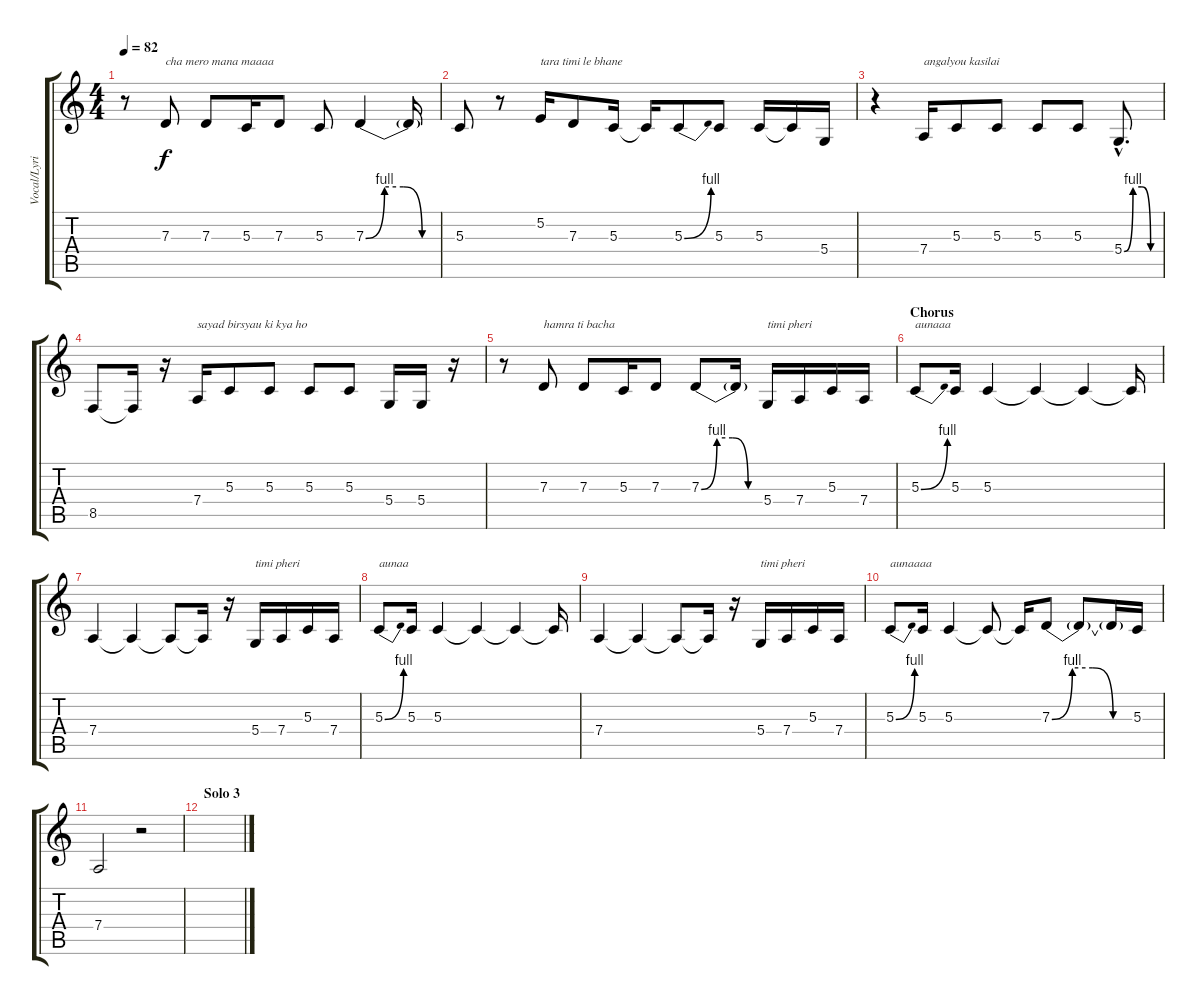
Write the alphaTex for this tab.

\track ("Vocal/Lyrics" "Vocal/Lyri") {instrument flute}
\staff {score tabs}
\tuning (E4 B3 G3 D3 A2 E2) {hide}
\ts (4 4)
\tempo 82
\clef g2
\ks c
r.8{dy f} 7.3.8{txt "cha mero mana maaaa"} 7.3.8 5.3.16 7.3.8 5.3.8 7.3{be (custom 0 0 15 4 30 4 45 0 60 0)}.4 7.3{t}.16 |
5.3.8 r.8 5.2.16{txt "tara timi le bhane"} 7.3.8 5.3.16 5.3{t}.16 5.3{be (bend 0 0 60 4)}.8 5.3.8 5.3.16 5.3{t}.16 5.4.16 |
r.4 7.4.16{txt "angalyou kasilai"} 5.3.8 5.3.8 5.3.8 5.3.8 5.4{be (custom 0 0 15 4 30 4 45 0 60 0) hac}.8{d} |
8.5.8 8.5{t}.16 r.16 7.4.16{txt "sayad birsyau ki kya ho"} 5.3.8 5.3.8 5.3.8 5.3.8 5.4.16 5.4.16 r.16 |
r.8 7.3.8{txt "hamra ti bacha"} 7.3.8 5.3.16 7.3.8 7.3{be (custom 0 0 15 4 30 4 45 0 60 0)}.8 7.3{t}.16 5.4.16{txt "timi pheri"} 7.4.16 5.3.16 7.4.16 |
\section ("" "Chorus")
5.3{be (bend 0 0 60 4)}.8{txt "aunaaa"} 5.3.16 5.3.4 5.3{t}.4 5.3{t}.4 5.3{t}.16 |
7.4.4 7.4{t}.4 7.4{t}.8 7.4{t}.16 r.16 5.4.16{txt "timi pheri"} 7.4.16 5.3.16 7.4.16 |
5.3{be (bend 0 0 60 4)}.8{txt "aunaa"} 5.3.16 5.3.4 5.3{t}.4 5.3{t}.4 5.3{t}.16 |
7.4.4 7.4{t}.4 7.4{t}.8 7.4{t}.16 r.16 5.4.16{txt "timi pheri"} 7.4.16 5.3.16 7.4.16 |
5.3{be (bend 0 0 60 4)}.8{txt "aunaaaa"} 5.3.16 5.3.4 5.3{t}.8 5.3{t}.16 7.3{be (custom 0 0 15 4 30 4 45 0 60 0)}.8 7.3{t}.8 7.3{t}.16 5.3.16 |
7.4.2 r.2 |
\section ("" "Solo 3")
